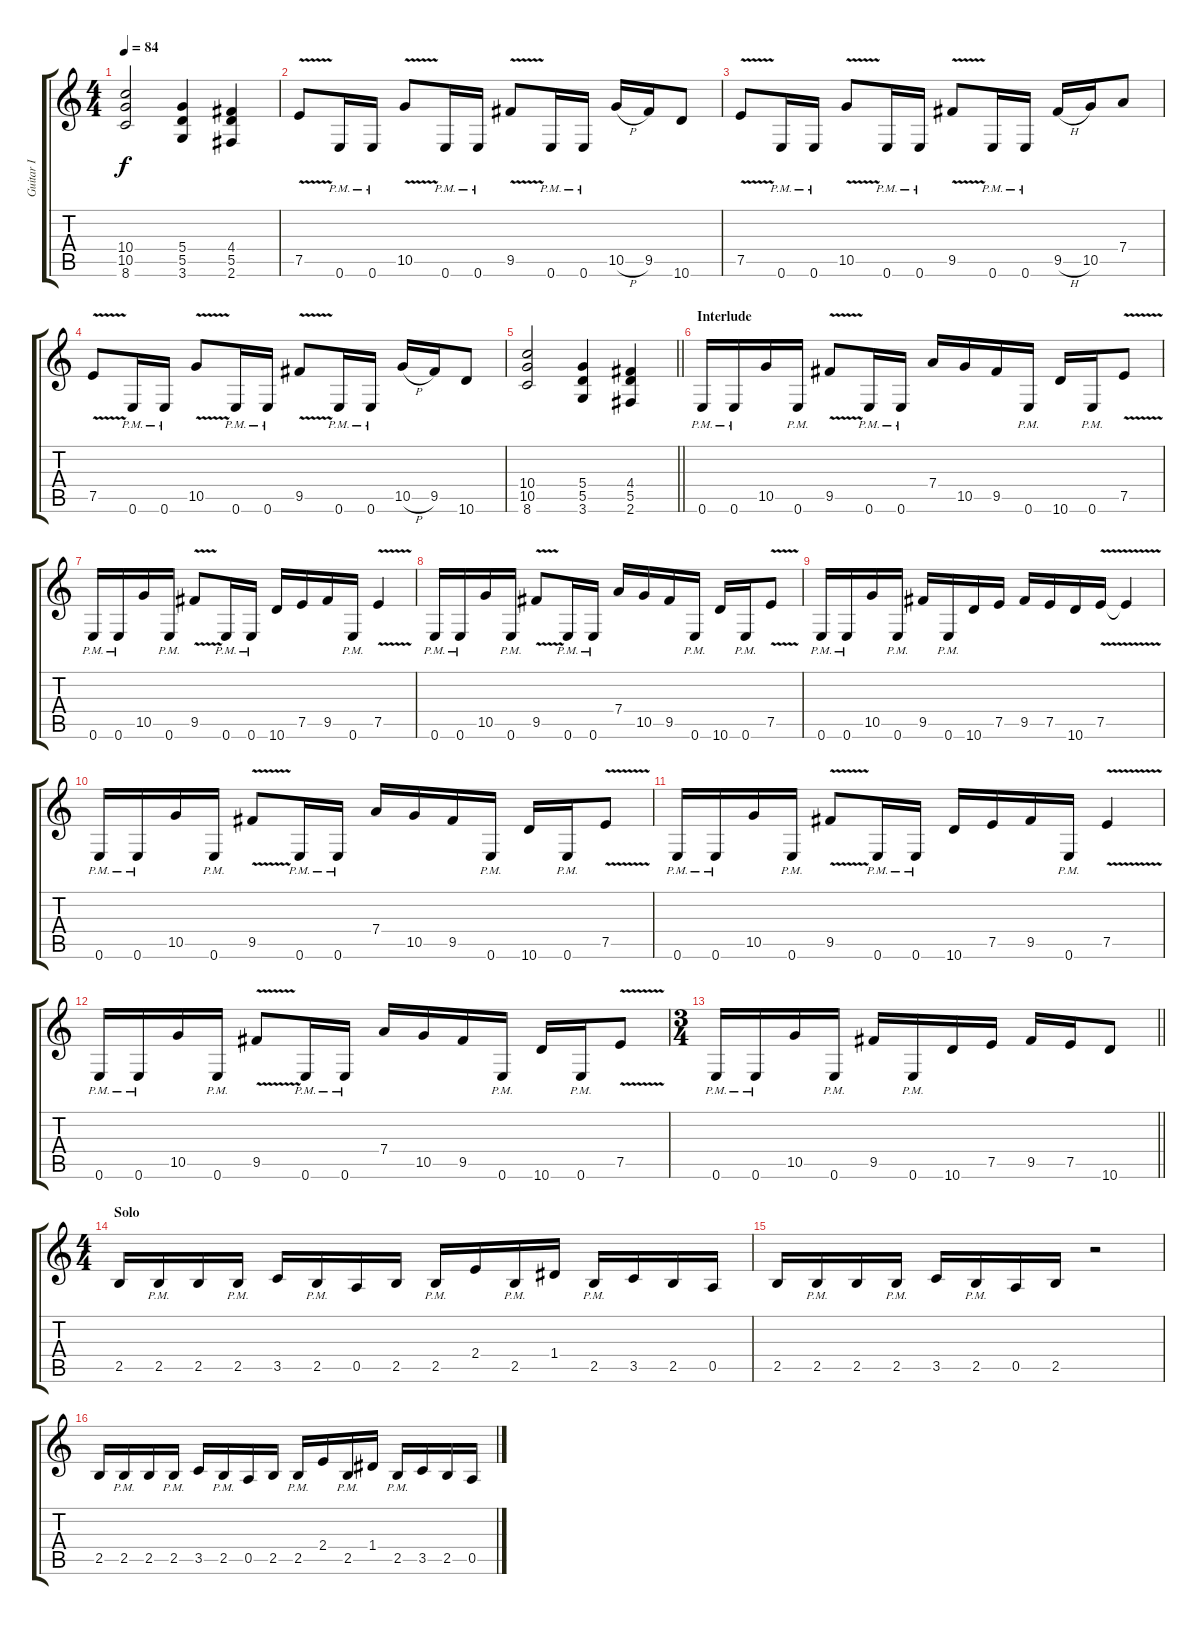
\track ("Guitar I" "Guitar I") {instrument overdrivenguitar}
\staff {score tabs}
\tuning (E4 B3 G3 D3 A2 E2) {hide}
\ts (4 4)
\tempo 84
\clef g2
\ks c
(10.4 10.5 8.6).2{dy f} (5.4 5.5 3.6).4 (4.4 5.5 2.6).4 |
7.5{v}.8 0.6{pm}.16 0.6{pm}.16 10.5{v}.8 0.6{pm}.16 0.6{pm}.16 9.5{v}.8 0.6{pm}.16 0.6{pm}.16 10.5{h}.16 9.5.16 10.6.8 |
7.5{v}.8 0.6{pm}.16 0.6{pm}.16 10.5{v}.8 0.6{pm}.16 0.6{pm}.16 9.5{v}.8 0.6{pm}.16 0.6{pm}.16 9.5{h}.16 10.5.16 7.4.8 |
7.5{v}.8 0.6{pm}.16 0.6{pm}.16 10.5{v}.8 0.6{pm}.16 0.6{pm}.16 9.5{v}.8 0.6{pm}.16 0.6{pm}.16 10.5{h}.16 9.5.16 10.6.8 |
\barLineRight lightlight
(10.4 10.5 8.6).2 (5.4 5.5 3.6).4 (4.4 5.5 2.6).4 |
\section ("" "Interlude")
0.6{pm}.16 0.6{pm}.16 10.5.16 0.6{pm}.16 9.5{v}.8 0.6{pm}.16 0.6{pm}.16 7.4.16 10.5.16 9.5.16 0.6{pm}.16 10.6.16 0.6{pm}.16 7.5{v}.8 |
0.6{pm}.16 0.6{pm}.16 10.5.16 0.6{pm}.16 9.5{v}.8 0.6{pm}.16 0.6{pm}.16 10.6.16 7.5.16 9.5.16 0.6{pm}.16 7.5{v}.4 |
0.6{pm}.16 0.6{pm}.16 10.5.16 0.6{pm}.16 9.5{v}.8 0.6{pm}.16 0.6{pm}.16 7.4.16 10.5.16 9.5.16 0.6{pm}.16 10.6.16 0.6{pm}.16 7.5{v}.8 |
0.6{pm}.16 0.6{pm}.16 10.5.16 0.6{pm}.16 9.5.16 0.6{pm}.16 10.6.16 7.5.16 9.5.16 7.5.16 10.6.16 7.5{v}.16 7.5{t}.4 |
0.6{pm}.16 0.6{pm}.16 10.5.16 0.6{pm}.16 9.5{v}.8 0.6{pm}.16 0.6{pm}.16 7.4.16 10.5.16 9.5.16 0.6{pm}.16 10.6.16 0.6{pm}.16 7.5{v}.8 |
0.6{pm}.16 0.6{pm}.16 10.5.16 0.6{pm}.16 9.5{v}.8 0.6{pm}.16 0.6{pm}.16 10.6.16 7.5.16 9.5.16 0.6{pm}.16 7.5{v}.4 |
0.6{pm}.16 0.6{pm}.16 10.5.16 0.6{pm}.16 9.5{v}.8 0.6{pm}.16 0.6{pm}.16 7.4.16 10.5.16 9.5.16 0.6{pm}.16 10.6.16 0.6{pm}.16 7.5{v}.8 |
\ts (3 4)
\barLineRight lightlight
0.6{pm}.16 0.6{pm}.16 10.5.16 0.6{pm}.16 9.5.16 0.6{pm}.16 10.6.16 7.5.16 9.5.16 7.5.16 10.6.8 |
\ts (4 4)
\section ("" "Solo")
2.5.16 2.5{pm}.16 2.5.16 2.5{pm}.16 3.5.16 2.5{pm}.16 0.5.16 2.5.16 2.5{pm}.16 2.4.16 2.5{pm}.16 1.4.16 2.5{pm}.16 3.5.16 2.5.16 0.5.16 |
2.5.16 2.5{pm}.16 2.5.16 2.5{pm}.16 3.5.16 2.5{pm}.16 0.5.16 2.5.16 r.2 |
2.5.16 2.5{pm}.16 2.5.16 2.5{pm}.16 3.5.16 2.5{pm}.16 0.5.16 2.5.16 2.5{pm}.16 2.4.16 2.5{pm}.16 1.4.16 2.5{pm}.16 3.5.16 2.5.16 0.5.16
